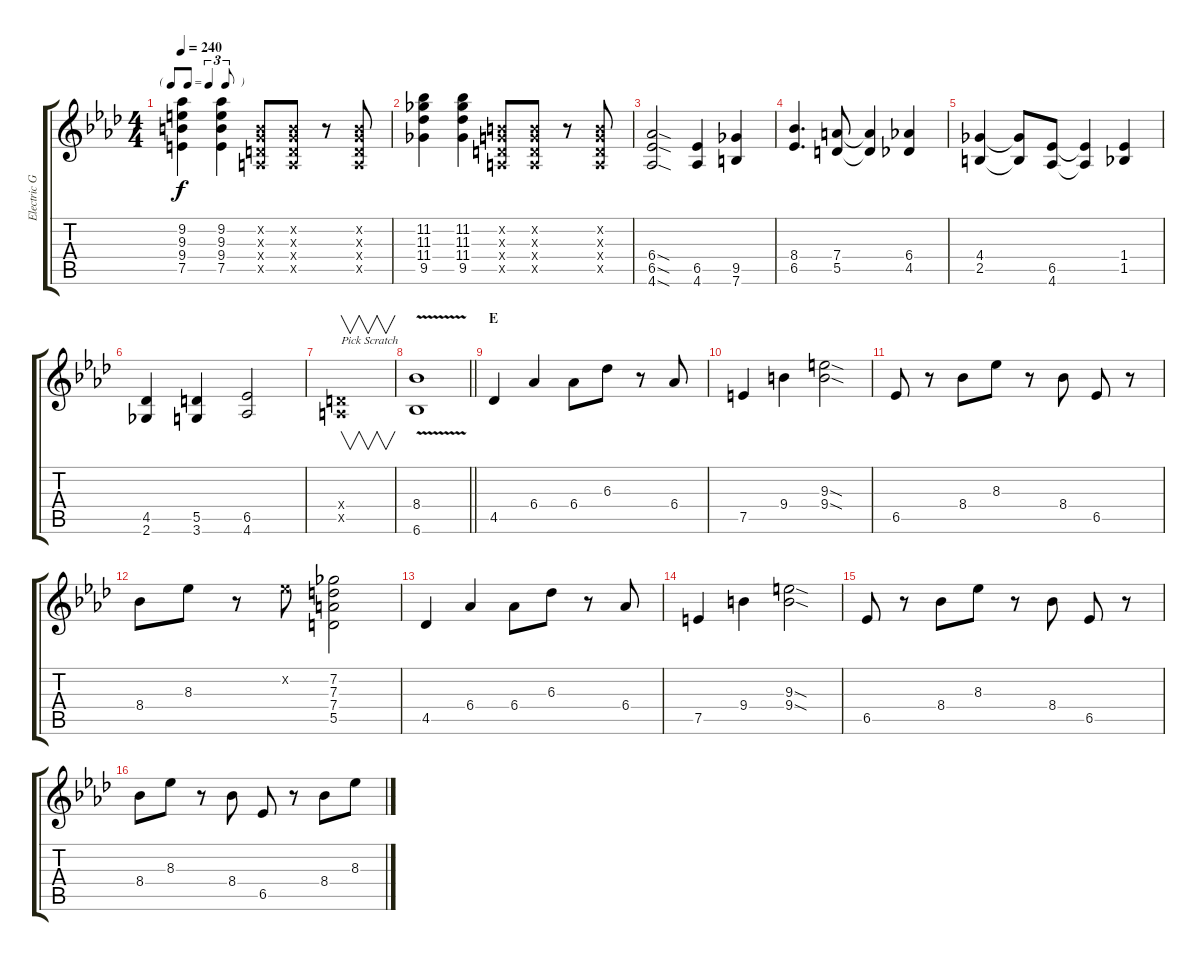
\track ("Electric Guitar I" "Electric G") {instrument overdrivenguitar}
\staff {score tabs}
\tuning (E4 B3 G3 D3 A2 E2) {hide}
\ts (4 4)
\tf triplet8th
\tempo 240
\clef g2
\ks ab
(9.2 9.3 9.4 7.5).4{dy f} (9.2 9.3 9.4 7.5).4 (0.2{x} 0.3{x} 0.4{x} 0.5{x}).8 (0.2{x} 0.3{x} 0.4{x} 0.5{x}).8 r.8 (0.2{x} 0.3{x} 0.4{x} 0.5{x}).8 |
(11.2 11.3 11.4 9.5).4 (11.2 11.3 11.4 9.5).4 (0.2{x} 0.3{x} 0.4{x} 0.5{x}).8 (0.2{x} 0.3{x} 0.4{x} 0.5{x}).8 r.8 (0.2{x} 0.3{x} 0.4{x} 0.5{x}).8 |
(6.4{sod} 6.5{sod} 4.6{sod}).2 (6.5 4.6).4 (9.5 7.6).4 |
(8.4 6.5).4{d} (7.4 5.5).8 (7.4{t} 5.5{t}).4 (6.4 4.5).4 |
(4.4 2.5).4 (4.4{t} 2.5{t}).8 (6.5 4.6).8 (6.5{t} 4.6{t}).4 (1.4 1.5).4 |
(4.5 2.6).4 (5.5 3.6).4 (6.5 4.6).2 |
(0.4{x} 0.5{x}).1{v txt "Pick Scratch"} |
\barLineRight lightlight
(8.4{v} 6.6{v}).1 |
\section ("" "E")
4.5.4 6.4.4 6.4.8 6.3.8 r.8 6.4.8 |
7.5.4 9.4.4 (9.3{sod} 9.4{sod}).2 |
6.5.8 r.8 8.4.8 8.3.8 r.8 8.4.8 6.5.8 r.8 |
8.4.8 8.3.8 r.8 4.2{x}.8 (7.2 7.3 7.4 5.5).2 |
4.5.4 6.4.4 6.4.8 6.3.8 r.8 6.4.8 |
7.5.4 9.4.4 (9.3{sod} 9.4{sod}).2 |
6.5.8 r.8 8.4.8 8.3.8 r.8 8.4.8 6.5.8 r.8 |
8.4.8 8.3.8 r.8 8.4.8 6.5.8 r.8 8.4.8 8.3.8
